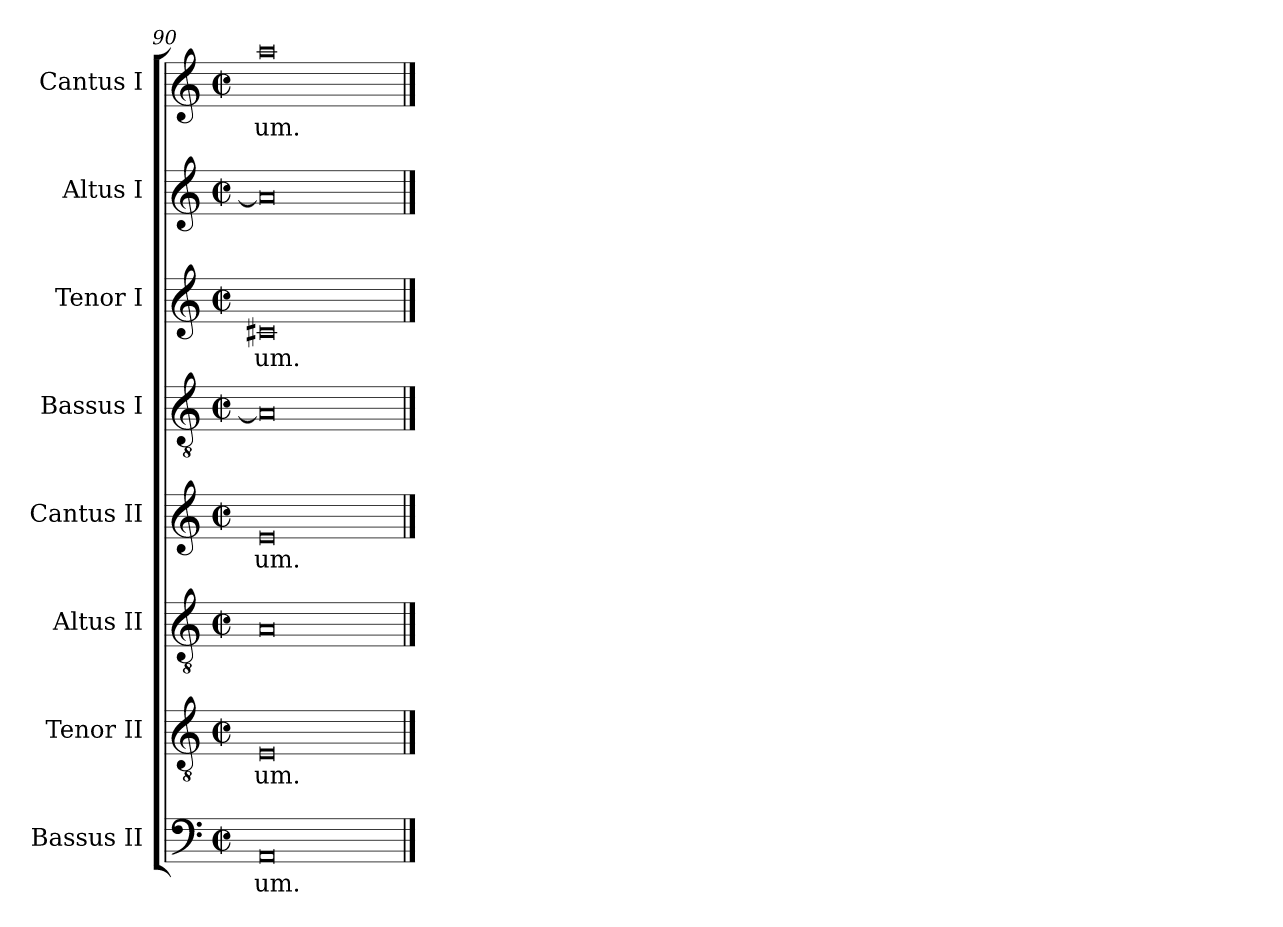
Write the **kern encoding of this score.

**kern	**text	**kern	**text	**kern	**text	**kern	**text	**kern	**text	**kern	**text	**kern	**text	**kern	**text
*part8	*part8	*part7	*part7	*part6	*part6	*part5	*part5	*part4	*part4	*part3	*part3	*part2	*part2	*part1	*part1
*staff8	*staff8	*staff7	*staff7	*staff6	*staff6	*staff5	*staff5	*staff4	*staff4	*staff3	*staff3	*staff2	*staff2	*staff1	*staff1
*I"Bassus II	*	*I"Tenor II	*	*I"Altus II	*	*I"Cantus II	*	*I"Bassus I	*	*I"Tenor I	*	*I"Altus I	*	*I"Cantus I	*
*clefF4	*	*clefGv2	*	*clefGv2	*	*clefG2	*	*clefGv2	*	*clefG2	*	*clefG2	*	*clefG2	*
*k[]	*	*k[]	*	*k[]	*	*k[]	*	*k[]	*	*k[]	*	*k[]	*	*k[]	*
*C:	*	*C:	*	*C:	*	*C:	*	*C:	*	*C:	*	*C:	*	*C:	*
*M2/2	*	*M2/2	*	*M2/2	*	*M2/2	*	*M2/2	*	*M2/2	*	*M2/2	*	*M2/2	*
*met(c|)	*	*met(c|)	*	*met(c|)	*	*met(c|)	*	*met(c|)	*	*met(c|)	*	*met(c|)	*	*met(c|)	*
=90	=90	=90	=90	=90	=90	=90	=90	=90	=90	=90	=90	=90	=90	=90	=90
!	!LO:LY:b:cj	!	!LO:LY:b:cj	!	!LO:LY:b:cj	!	!LO:LY:b:cj	!	!LO:LY:b:cj	!	!LO:LY:b:cj	!	!LO:LY:b:cj	!	!LO:LY:b:cj
0AA	-um.	0E	um.	0A	.	0e	um.	0A]	.	0c#X	um.	0a]	.	0aa	-um.
==	==	==	==	==	==	==	==	==	==	==	==	==	==	==	==
*-	*-	*-	*-	*-	*-	*-	*-	*-	*-	*-	*-	*-	*-	*-	*-
